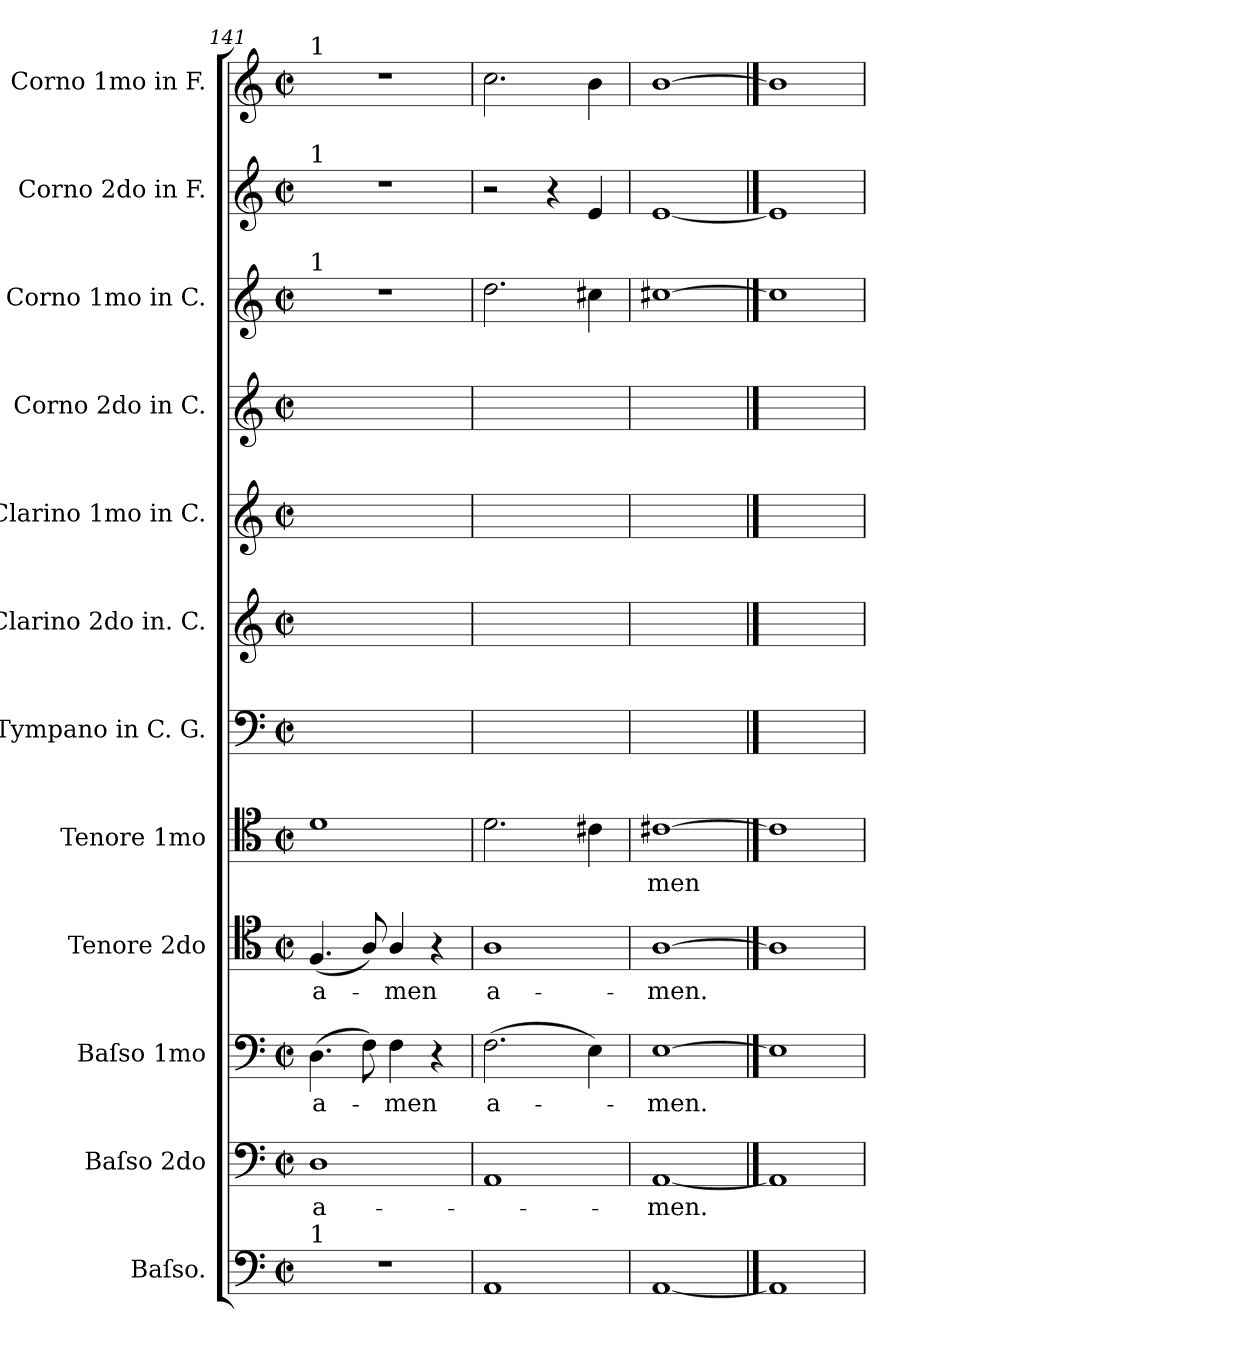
**kern	**kern	**text	**kern	**text	**kern	**text	**kern	**text	**kern	**kern	**kern	**kern	**kern	**kern	**kern
*part12	*part11	*part11	*part10	*part10	*part9	*part9	*part8	*part8	*part7	*part6	*part5	*part4	*part3	*part2	*part1
*staff12	*staff11	*staff11	*staff10	*staff10	*staff9	*staff9	*staff8	*staff8	*staff7	*staff6	*staff5	*staff4	*staff3	*staff2	*staff1
*I"Baſso.	*I"Baſso 2do	*	*I"Baſso 1mo	*	*I"Tenore 2do	*	*I"Tenore 1mo	*	*I"Tympano in C. G.	*I"Clarino 2do in. C.	*I"Clarino 1mo in C.	*I"Corno 2do in C.	*I"Corno 1mo in C.	*I"Corno 2do in F.	*I"Corno 1mo in F.
*I'b	*	*	*	*	*	*	*	*	*	*	*	*	*	*	*
*clefF4	*clefF4	*	*clefF4	*	*clefC4	*	*clefC4	*	*clefF4	*clefG2	*clefG2	*clefG2	*clefG2	*clefG2	*clefG2
*	*	*	*	*	*	*	*	*	*	*	*	*	*	*ITrd4c7	*ITrd4c7
*k[]	*k[]	*	*k[]	*	*k[]	*	*k[]	*	*k[]	*k[]	*k[]	*k[]	*k[]	*k[b-]	*k[b-]
*M2/2	*M2/2	*	*M2/2	*	*M2/2	*	*M2/2	*	*M2/2	*M2/2	*M2/2	*M2/2	*M2/2	*M2/2	*M2/2
*met(c|)	*met(c|)	*	*met(c|)	*	*met(c|)	*	*met(c|)	*	*met(c|)	*met(c|)	*met(c|)	*met(c|)	*met(c|)	*met(c|)	*met(c|)
=141	=141	=141	=141	=141	=141	=141	=141	=141	=141	=141	=141	=141	=141	=141	=141
!	!	!	!	!	!	!	!	!	!	!	!	!	!	!	!LO:TX:a:t=1
!	!	!	!	!	!	!	!	!	!	!	!	!	!	!LO:TX:a:t=1	!
!	!	!	!	!	!	!	!	!	!	!	!	!	!LO:TX:a:t=1	!	!
!LO:TX:a:t=1	!	!	!	!	!	!	!	!	!	!	!	!	!	!	!
1r	1D	a-	(4.D\	a-	(>4.F/	a-	1d	.	1ryy	1ryy	1ryy	1ryy	1r	1r	1r
.	.	.	8F\)	.	8A/)	.	.	.	.	.	.	.	.	.	.
.	.	.	4F\	-men	4A/	-men	.	.	.	.	.	.	.	.	.
.	.	.	4r	.	4r	.	.	.	.	.	.	.	.	.	.
=142	=142	=142	=142	=142	=142	=142	=142	=142	=142	=142	=142	=142	=142	=142	=142
1AA	1AA	.	(2.F\	a-	1A	a-	2.d\	.	1ryy	1ryy	1ryy	1ryy	2.dd\	2r	2.f\
.	.	.	.	.	.	.	.	.	.	.	.	.	.	4r	.
.	.	.	4E\)	.	.	.	4c#X\	.	.	.	.	.	4cc#X\	4A/	4e\
=143	=143	=143	=143	=143	=143	=143	=143	=143	=143	=143	=143	=143	=143	=143	=143
[1AA	[1AA	-men.	[1E	-men.	[1A	-men.	[1c#X	-men	1ryy	1ryy	1ryy	1ryy	[1cc#X	[1A	[1e
==144	==144	==144	==144	==144	==144	==144	==144	==144	==144	==144	==144	==144	==144	==144	==144
1AA]	1AA]	.	1E]	.	1A]	.	1c#]	.	1ryy	1ryy	1ryy	1ryy	1cc#]	1A]	1e]
=	=	=	=	=	=	=	=	=	=	=	=	=	=	=	=
*-	*-	*-	*-	*-	*-	*-	*-	*-	*-	*-	*-	*-	*-	*-	*-
